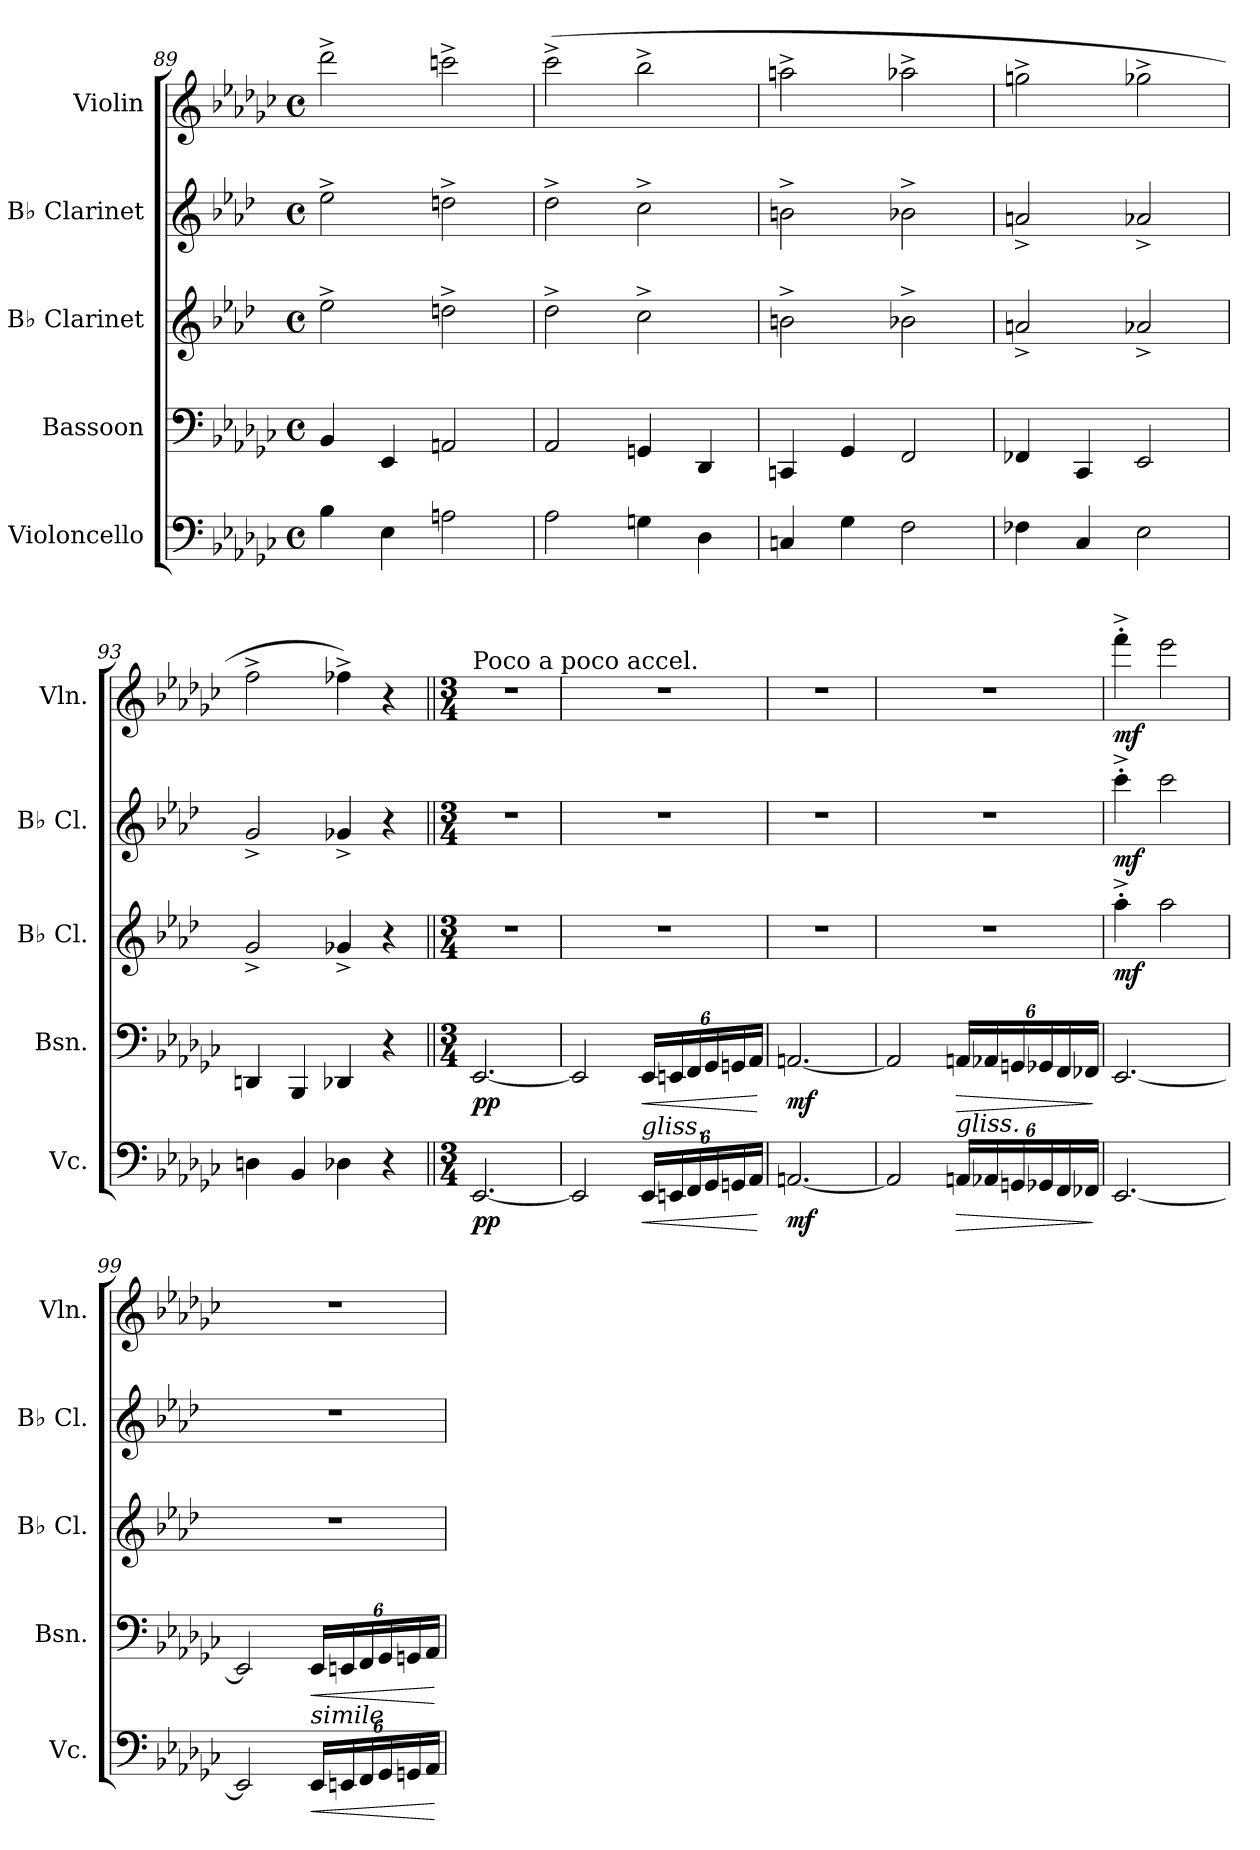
**kern	**dynam	**kern	**dynam	**kern	**dynam	**kern	**dynam	**kern	**dynam
*part5	*part5	*part4	*part4	*part3	*part3	*part2	*part2	*part1	*part1
*staff5	*staff5	*staff4	*staff4	*staff3	*staff3	*staff2	*staff2	*staff1	*staff1
*I"Violoncello	*	*I"Bassoon	*	*I"B♭ Clarinet	*	*I"B♭ Clarinet	*	*I"Violin	*
*I'Vc.	*	*I'Bsn.	*	*I'B♭ Cl.	*	*I'B♭ Cl.	*	*I'Vln.	*
*clefF4	*	*clefF4	*	*clefG2	*	*clefG2	*	*clefG2	*
*	*	*	*	*ITrd1c2	*	*ITrd1c2	*	*	*
*k[b-e-a-d-g-c-]	*	*k[b-e-a-d-g-c-]	*	*k[b-e-a-d-g-c-]	*	*k[b-e-a-d-g-c-]	*	*k[b-e-a-d-g-c-]	*
*M4/4	*	*M4/4	*	*M4/4	*	*M4/4	*	*M4/4	*
*met(c)	*	*met(c)	*	*met(c)	*	*met(c)	*	*met(c)	*
=89	=89	=89	=89	=89	=89	=89	=89	=89	=89
4B-\	.	4BB-/	.	2dd-^\	.	2dd-^\	.	2ddd-^\	.
4E-\	.	4EE-/	.	.	.	.	.	.	.
2An\	.	2AAn/	.	2ccn^\	.	2ccn^\	.	2cccn^\	.
!!LO:PB:g=z
=90	=90	=90	=90	=90	=90	=90	=90	=90	=90
2A-\	.	2AA-/	.	2cc-^\	.	2cc-^\	.	(2ccc-^\	.
4Gn\	.	4GGn/	.	2b-^\	.	2b-^\	.	2bb-^\	.
4D-\	.	4DD-/	.	.	.	.	.	.	.
=91	=91	=91	=91	=91	=91	=91	=91	=91	=91
4Cn/	.	4CCn/	.	2an^\	.	2an^\	.	2aan^\	.
4G-\	.	4GG-/	.	.	.	.	.	.	.
2F\	.	2FF/	.	2a-X^\	.	2a-X^\	.	2aa-X^\	.
=92	=92	=92	=92	=92	=92	=92	=92	=92	=92
4F-X\	.	4FF-X/	.	2gn^/	.	2gn^/	.	2ggn^\	.
4C-/	.	4CC-/	.	.	.	.	.	.	.
2E-\	.	2EE-/	.	2g-X^/	.	2g-X^/	.	2gg-X^\	.
=93	=93	=93	=93	=93	=93	=93	=93	=93	=93
4Dn\	.	4DDn/	.	2f^/	.	2f^/	.	2ff^\	.
4BB-/	.	4BBB-/	.	.	.	.	.	.	.
4D-X\	.	4DD-X/	.	4f-X^/	.	4f-X^/	.	4ff-X^\)	.
4r	.	4r	.	4r	.	4r	.	4r	.
=94||	=94||	=94||	=94||	=94||	=94||	=94||	=94||	=94||	=94||
*M3/4	*	*M3/4	*	*M3/4	*	*M3/4	*	*M3/4	*
!	!	!	!	!	!	!	!	!LO:TX:a:t=Poco a poco accel.	!
!	!LO:DY:b	!	!LO:DY:b	!	!	!	!	!	!
[2.EE-/	pp	[2.EE-/	pp	2.r	.	2.r	.	2.r	.
=95	=95	=95	=95	=95	=95	=95	=95	=95	=95
*	*	*	*	*	*	*	*	*MM165	*
2EE-/]	.	2EE-/]	.	2.r	.	2.r	.	2.r	.
*Xbrackettup	*	*	*	*	*	*	*	*	*
!	!LO:HP:b	!	!	!	!	!	!	!	!
*	*	*Xbrackettup	*	*	*	*	*	*	*
!LO:TX:a:i:t=gliss.	!	!	!	!	!	!	!	!	!
!	!	!	!LO:HP:b	!	!	!	!	!	!
24EE-/LL	<	24EE-/LL	<	.	.	.	.	.	.
24EEn/	.	24EEn/	.	.	.	.	.	.	.
24FF/	.	24FF/	.	.	.	.	.	.	.
24GG-/	.	24GG-/	.	.	.	.	.	.	.
24GGn/	.	24GGn/	.	.	.	.	.	.	.
24AA-/JJ	.	24AA-/JJ	.	.	.	.	.	.	.
.	[	.	[	.	.	.	.	.	.
=96	=96	=96	=96	=96	=96	=96	=96	=96	=96
!	!LO:DY:b	!	!LO:DY:b	!	!	!	!	!	!
[2.AAn/	mf	[2.AAn/	mf	2.r	.	2.r	.	2.r	.
!!LO:LB:g=z
=97	=97	=97	=97	=97	=97	=97	=97	=97	=97
2AA/]	.	2AA/]	.	2.r	.	2.r	.	2.r	.
!LO:TX:a:i:t=gliss.	!	!	!	!	!	!	!	!	!
!	!LO:HP:b	!	!LO:HP:b	!	!	!	!	!	!
24AAn/LL	>	24AAn/LL	>	.	.	.	.	.	.
24AA-X/	.	24AA-X/	.	.	.	.	.	.	.
24GGn/	.	24GGn/	.	.	.	.	.	.	.
24GG-X/	.	24GG-X/	.	.	.	.	.	.	.
24FF/	.	24FF/	.	.	.	.	.	.	.
24FF-X/JJ	.	24FF-X/JJ	.	.	.	.	.	.	.
.	]	.	]	.	.	.	.	.	.
=98	=98	=98	=98	=98	=98	=98	=98	=98	=98
!	!	!	!	!	!LO:DY:b	!	!LO:DY:b	!	!LO:DY:b
[2.EE-/	.	[2.EE-/	.	4gg-'^\	mf	4bb-'^\	mf	4fff'^\	mf
.	.	.	.	2gg-\	.	2bb-\	.	2eee-\	.
=99	=99	=99	=99	=99	=99	=99	=99	=99	=99
2EE-/]	.	2EE-/]	.	2.r	.	2.r	.	2.r	.
!LO:TX:a:i:t=simile	!	!	!	!	!	!	!	!	!
!	!LO:HP:b	!	!LO:HP:b	!	!	!	!	!	!
24EE-/LL	<	24EE-/LL	<	.	.	.	.	.	.
24EEn/	.	24EEn/	.	.	.	.	.	.	.
24FF/	.	24FF/	.	.	.	.	.	.	.
24GG-/	.	24GG-/	.	.	.	.	.	.	.
24GGn/	.	24GGn/	.	.	.	.	.	.	.
24AA-/JJ	.	24AA-/JJ	.	.	.	.	.	.	.
.	[	.	[	.	.	.	.	.	.
=	=	=	=	=	=	=	=	=	=
*-	*-	*-	*-	*-	*-	*-	*-	*-	*-
